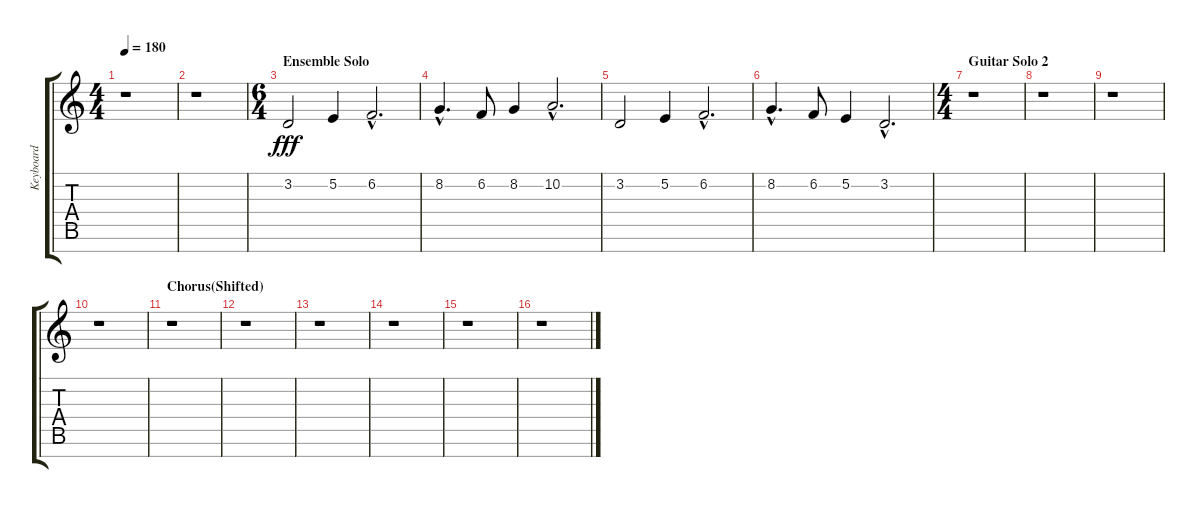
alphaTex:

\track ("Keyboard" "Keyboard") {instrument synthbrass2}
\staff {score tabs}
\tuning (E4 B3 G3 D3 A2 E2 B1) {hide}
\ts (4 4)
\tempo 180
\clef g2
\ks c
r.1{dy fff} |
r.1 |
\ts (6 4)
\section ("" "Ensemble Solo")
3.2.2 5.2.4 6.2{hac}.2{d} |
8.2{hac}.4{d} 6.2.8 8.2.4 10.2{hac}.2{d} |
3.2.2 5.2.4 6.2{hac}.2{d} |
8.2{hac}.4{d} 6.2.8 5.2.4 3.2{hac}.2{d} |
\ts (4 4)
\section ("" "Guitar Solo 2")
r.1 |
r.1 |
r.1 |
r.1 |
\section ("" "Chorus(Shifted)")
r.1 |
r.1 |
r.1 |
r.1 |
r.1 |
r.1
